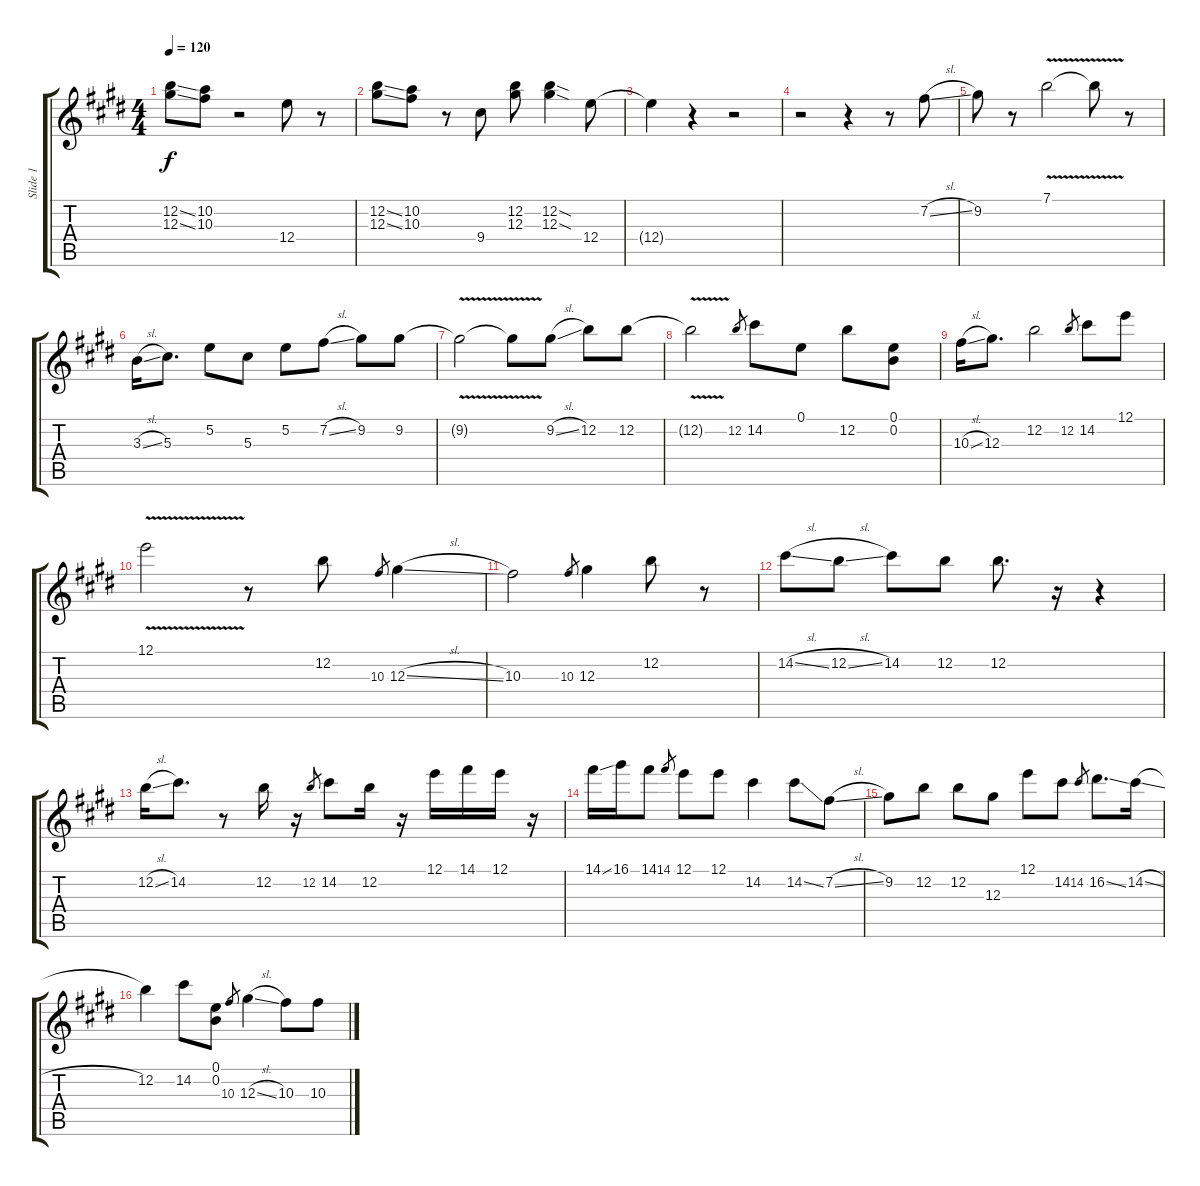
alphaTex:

\track ("Slide 1" "Slide 1") {instrument electricguitarclean}
\staff {score tabs}
\tuning (E4 B3 Ab3 E3 B2 E2) {hide}
\ts (4 4)
\tempo 120
\clef g2
\ks e
(12.2{ss t} 12.3{ss t}).8{dy f} (10.2 10.3).8 r.2 12.4.8 r.8 |
(12.2{ss} 12.3{ss}).8 (10.2 10.3).8 r.8 9.4.8 (12.2 12.3).8 (12.2{sod} 12.3{sod}).4 12.4.8 |
12.4{t}.4 r.4 r.2 |
r.2 r.4 r.8 7.2{sl}.8 |
9.2.8 r.8 7.1{v}.2 7.1{t}.8 r.8 |
3.3{sl}.16 5.3.8{d} 5.2.8 5.3.8 5.2.8 7.2{sl}.8 9.2.8 9.2.8 |
9.2{v t}.2 9.2{t}.8 9.2{sl}.8 12.2.8 12.2.8 |
12.2{v t}.2 12.2.8{gr} 14.2.8 0.1.8 12.2.8 (0.1 0.2).8 |
10.3{sl}.16 12.3.8{d} 12.2.2 12.2.8{gr} 14.2.8 12.1.8 |
12.1{v}.2 r.8 12.2.8 10.3.8{gr} 12.3{sl}.4 |
10.3.2 10.3.8{gr} 12.3.4 12.2.8 r.8 |
14.2{sl}.8 12.2{sl}.8 14.2.8 12.2.8 12.2.8{d} r.16 r.4 |
12.2{sl}.16 14.2.8{d} r.8 12.2.16 r.16 12.2.8{gr} 14.2.8 12.2.16 r.16 12.1.16 14.1.16 12.1.16 r.16 |
14.1{ss}.16 16.1.16 14.1.8 14.1.8{gr} 12.1.8 12.1.8 14.2.4 14.2{ss}.8 7.2{sl}.8 |
9.2.8 12.2.8 12.2.8 12.3.8 12.1.8 14.2.8 14.2.8{gr} 16.2{ss}.8{d} 14.2{sl}.16 |
12.2.4 14.2.8 (0.1 0.2).8 10.3.8{gr} 12.3{sl}.4 10.3.8 10.3{sl}.8
